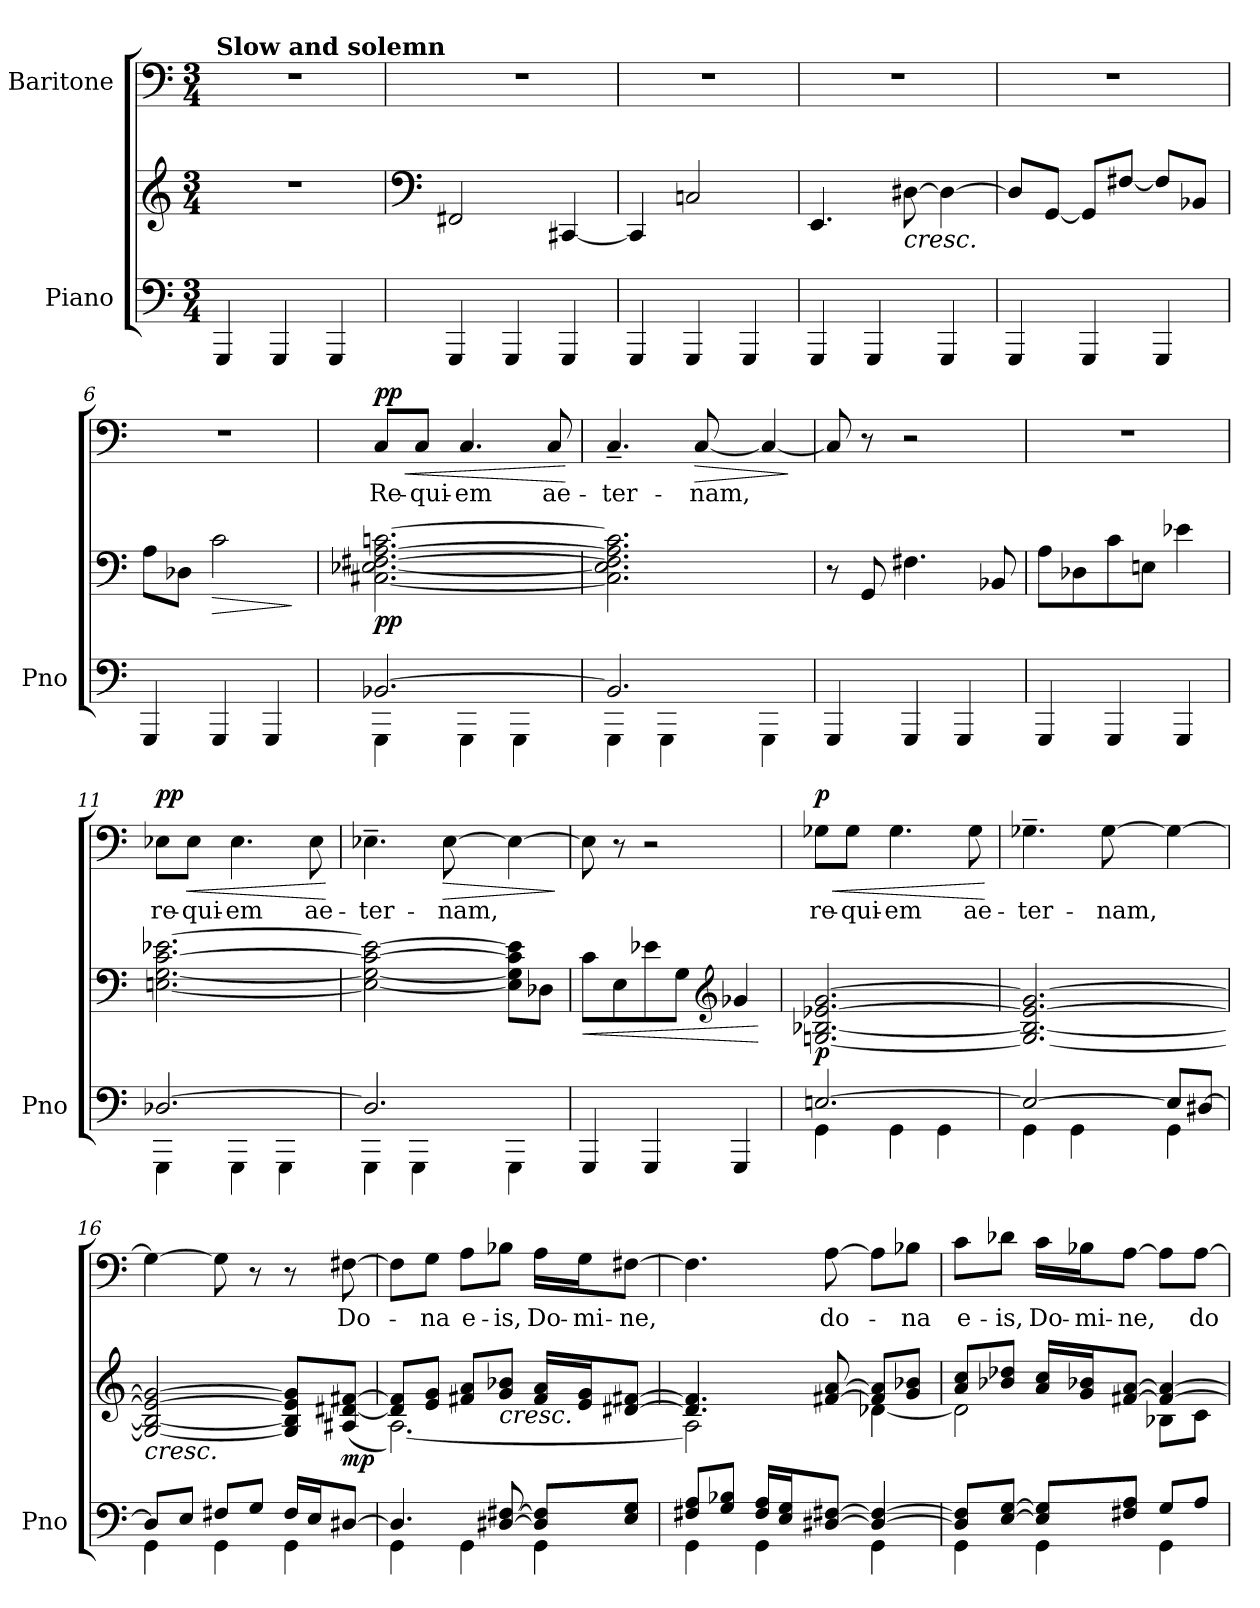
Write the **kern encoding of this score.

**kern	**kern	**dynam	**kern	**text	**dynam
*part2	*part2	*part2	*part1	*part1	*part1
*staff3	*staff2	*staff2/3	*staff1	*staff1	*staff1
*I"Piano	*	*	*I"Baritone	*	*
*I'Pno	*	*	*	*	*
*clefF4	*clefG2	*	*clefF4	*	*
*k[]	*k[]	*	*k[]	*	*
*M3/4	*M3/4	*	*M3/4	*	*
*MM60	*MM60	*	*MM60	*	*
=1	=1	=1	=1	=1	=1
!	!	!	!LO:TX:a:B:t=Slow and solemn	!	!
4GGG/	2.r	.	2.r	.	.
4GGG/	.	.	.	.	.
4GGG/	.	.	.	.	.
=2	=2	=2	=2	=2	=2
*	*clefF4	*	*	*	*
4GGG/	2FF#X/	.	2.r	.	.
4GGG/	.	.	.	.	.
4GGG/	[4CC#X/	.	.	.	.
=3	=3	=3	=3	=3	=3
4GGG/	4CC#/]	.	2.r	.	.
4GGG/	2Cn/	.	.	.	.
4GGG/	.	.	.	.	.
=4	=4	=4	=4	=4	=4
4GGG/	4.EE/	.	2.r	.	.
4GGG/	.	.	.	.	.
!	!LO:TX:b:i:t=cresc.	!	!	!	!
.	[8D#X\	.	.	.	.
4GGG/	4D#\_	.	.	.	.
=5	=5	=5	=5	=5	=5
4GGG/	8D#/L]	.	2.r	.	.
.	[8GG/J	.	.	.	.
4GGG/	8GG/L]	.	.	.	.
.	[8F#X/J	.	.	.	.
4GGG/	8F#/L]	.	.	.	.
.	8BB-X/J	.	.	.	.
=6	=6	=6	=6	=6	=6
4GGG/	8A\L	.	2.r	.	.
.	8D-X\J	.	.	.	.
!	!	!LO:HP:b	!	!	!
4GGG/	2c\	>	.	.	.
4GGG/	.	.	.	.	.
.	.	]	.	.	.
!!LO:LB:g=z
=7	=7	=7	=7	=7	=7
*^	*	*	*	*	*
!	!	!	!LO:DY:b	!	!LO:LY:b	!LO:HP:b
!	!	!	!	!	!	!LO:DY:n=1:a
[2.BB-X/	4GGG\	[2.C#X\ [2.E-X\ [2.F#X\ [2.A\ [2.cn\	pp	8C/L	Re-	< pp
!	!	!	!	!	!LO:LY:b	!
.	.	.	.	8C/J	-qui-	.
!	!	!	!	!	!LO:LY:b	!
.	4GGG\	.	.	4.C/	-em	.
.	4GGG\	.	.	.	.	.
!	!	!	!	!	!LO:LY:b	!
.	.	.	.	8C/	ae-	.
*v	*v	*	*	*	*	*
.	.	.	.	.	[
=8	=8	=8	=8	=8	=8
*^	*	*	*	*	*
!	!	!	!	!	!LO:LY:b	!
2.BB-/]	4GGG\	2.C#\] 2.E-\] 2.F#\] 2.A\] 2.c\]	.	4.C~/	-ter-	.
.	4GGG\	.	.	.	.	.
!	!	!	!	!	!LO:LY:b	!LO:HP:b
.	.	.	.	[8C/	-nam,	>
.	4GGG\	.	.	4C/_	.	.
*v	*v	*	*	*	*	*
.	.	.	.	.	]
=9	=9	=9	=9	=9	=9
4GGG/	8r	.	8C/]	.	.
.	8GG/	.	8r	.	.
4GGG/	4.F#X\	.	2r	.	.
4GGG/	.	.	.	.	.
.	8BB-X/	.	.	.	.
=10	=10	=10	=10	=10	=10
4GGG/	8A\L	.	2.r	.	.
.	8D-X\	.	.	.	.
4GGG/	8c\	.	.	.	.
.	8En\J	.	.	.	.
4GGG/	4e-X\	.	.	.	.
=11	=11	=11	=11	=11	=11
*^	*	*	*	*	*
!	!	!	!	!	!LO:LY:b	!LO:HP:b
!	!	!	!	!	!	!LO:DY:n=1:a
[2.D-X:/	4GGG\	[2.En\ [2.G\ [2.c\ [2.e-X\	.	8E-X\L	re-	< pp
!	!	!	!	!	!LO:LY:b	!
.	.	.	.	8E-\J	-qui-	.
!	!	!	!	!	!LO:LY:b	!
.	4GGG\	.	.	4.E-\	-em	.
.	4GGG\	.	.	.	.	.
!	!	!	!	!	!LO:LY:b	!
.	.	.	.	8E-\	ae-	.
*v	*v	*	*	*	*	*
.	.	.	.	.	[
=12	=12	=12	=12	=12	=12
*^	*	*	*	*	*
!	!	!	!	!	!LO:LY:b	!
2.D-/]	4GGG\	2E\_ 2G\_ 2c\_ 2e-\_	.	4.E-X~\	-ter-	.
.	4GGG\	.	.	.	.	.
!	!	!	!	!	!LO:LY:b	!LO:HP:b
.	.	.	.	[8E-\	-nam,	>
.	4GGG\	8E\] 8G\] 8c\] 8e-\]L	.	4E-\_	.	.
.	.	8D-X\J	.	.	.	.
*v	*v	*	*	*	*	*
.	.	.	.	.	]
!!LO:LB:g=z
=13	=13	=13	=13	=13	=13
!	!	!LO:HP:b	!	!	!
4GGG/	8c\L	<	8E-\]	.	.
.	8E\	.	8r	.	.
4GGG/	8e-X\	.	2r	.	.
.	8G\J	.	.	.	.
*	*clefG2	*	*	*	*
4GGG/	4g-X/	.	.	.	.
.	.	[	.	.	.
=14	=14	=14	=14	=14	=14
*^	*	*	*	*	*
!	!	!	!LO:DY:b	!	!LO:LY:b	!LO:HP:b
!	!	!	!	!	!	!LO:DY:n=1:a
[2.En/	4GG\	[2.Gn/ [2.B-X/ [2.e-X/ [2.g/	p	8G-X\L	re-	< p
!	!	!	!	!	!LO:LY:b	!
.	.	.	.	8G-\J	-qui-	.
!	!	!	!	!	!LO:LY:b	!
.	4GG\	.	.	4.G-\	-em	.
.	4GG\	.	.	.	.	.
!	!	!	!	!	!LO:LY:b	!
.	.	.	.	8G-\	ae-	.
*v	*v	*	*	*	*	*
.	.	.	.	.	[
=15	=15	=15	=15	=15	=15
*^	*	*	*	*	*
!	!	!	!	!	!LO:LY:b	!
2E/_	4GG\	2.G/_ 2.B-/_ 2.e-/_ 2.g/_	.	4.G-X~\	-ter-	.
.	4GG\	.	.	.	.	.
!	!	!	!	!	!LO:LY:b	!
.	.	.	.	[8G-\	-nam,	.
8E/L]	4GG\	.	.	4G-\_	.	.
[8D#X/J	.	.	.	.	.	.
=16	=16	=16	=16	=16	=16	=16
!	!	!LO:TX:b:i:t=cresc.	!	!	!	!
8D#/L]	4GG\	2G/_ 2B-/_ 2e-/_ 2g/_	.	4G-\_	.	.
8E/J	.	.	.	.	.	.
8F#X/L	4GG\	.	.	8G-\]	.	.
8G/J	.	.	.	8r	.	.
16F#/LL	4GG\	8G/] 8B-/] 8e-/] 8g/]L	.	8r	.	.
16E/J	.	.	.	.	.	.
!	!	!	!LO:DY:b	!	!LO:LY:b	!
[8D#X/J	.	(<8A#X/ [8d#X/ [8f#X/J	mp	[8F#X\	Do-	.
=17	=17	=17	=17	=17	=17	=17
*	*	*^	*	*	*	*
4.D#/]	4GG\	8d#/] 8f#/]L	[2.A\)	.	8F#\L]	.	.
!	!	!	!	!	!	!LO:LY:b	!
.	.	8e/ 8g/J	.	.	8G\J	-na	.
!	!	!	!	!	!	!LO:LY:b	!
.	4GG\	8f#X/ 8a/L	.	.	8A\L	e-	.
!	!	!LO:TX:b:i:t=cresc.	!	!	!	!	!
!	!	!	!	!	!	!LO:LY:b	!
[8D#X/ [8F#X/	.	8g/ 8b-X/J	.	.	8B-X\J	-is,	.
!	!	!	!	!	!	!LO:LY:b	!
8D#/] 8F#/]L	4GG\	16f#/ 16a/LL	.	.	16A\LL	Do-	.
!	!	!	!	!	!	!LO:LY:b	!
.	.	16e/ 16g/J	.	.	16G\J	-mi-	.
!	!	!	!	!	!	!LO:LY:b	!
8E/ 8G/J	.	[8d#X/ [8f#X/J	.	.	[8F#X\J	-ne,	.
!!LO:PB:g=z
=18	=18	=18	=18	=18	=18	=18	=18
8F#X/ 8A/L	4GG\	4.d#/] 4.f#/]	2A\]	.	4.F#\]	.	.
8G/ 8B-X/J	.	.	.	.	.	.	.
16F#/ 16A/LL	4GG\	.	.	.	.	.	.
16E/ 16G/J	.	.	.	.	.	.	.
!	!	!	!	!	!	!LO:LY:b	!
[8D#X/ [8F#X/J	.	[8f#X/ [8a/	.	.	[8A\	do-	.
4D#/_ 4F#/_	4GG\	8f#/] 8a/]L	[4d-X\	.	8A\L]	.	.
!	!	!	!	!	!	!LO:LY:b	!
.	.	8g/ 8b-X/J	.	.	8B-X\J	-na	.
=19	=19	=19	=19	=19	=19	=19	=19
!	!	!	!	!	!	!LO:LY:b	!
8D#/] 8F#/]L	4GG\	8a/ 8cc/L	2d-\]	.	8c\L	e-	.
!	!	!	!	!	!	!LO:LY:b	!
[8E/ [8G/J	.	8b-X/ 8dd-X/J	.	.	8d-X\J	-is,	.
!	!	!	!	!	!	!LO:LY:b	!
8E/] 8G/]L	4GG\	16a/ 16cc/LL	.	.	16c\LL	Do-	.
!	!	!	!	!	!	!LO:LY:b	!
.	.	16g/ 16b-X/J	.	.	16B-X\J	-mi-	.
!	!	!	!	!	!	!LO:LY:b	!
8F#X/ 8A/J	.	[8f#X/ [8a/J	.	.	[8A\J	-ne,	.
8G/L	4GG\	4f#/_ 4a/_	8B-X\L	.	8A\L]	.	.
!	!	!	!	!	!	!LO:LY:b	!
8A/J	.	.	8c\J	.	[8A\J	do-	.
*v	*v	*	*	*	*	*	*
*	*v	*v	*	*	*	*
=	=	=	=	=	=
*-	*-	*-	*-	*-	*-
